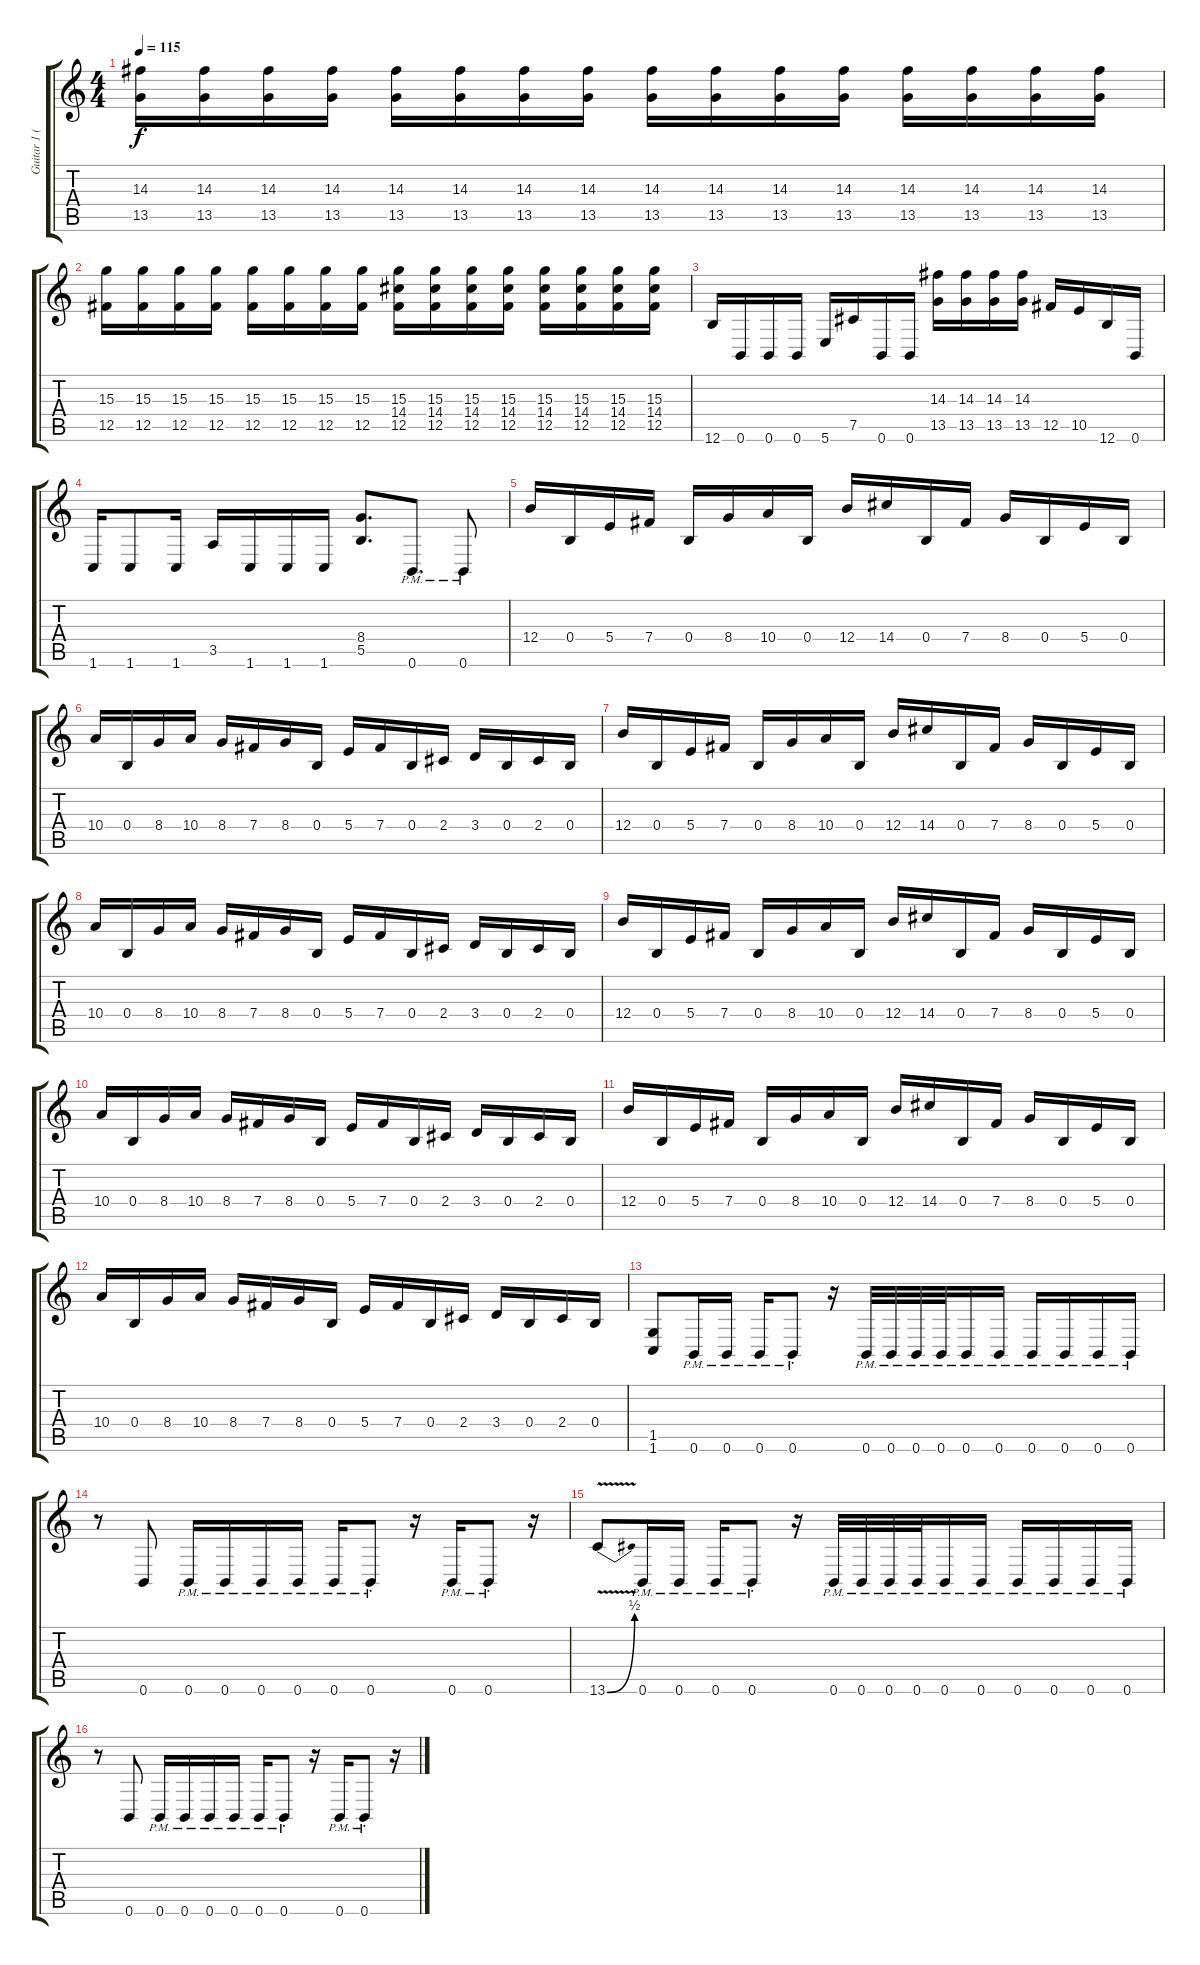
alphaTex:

\track ("Guitar 1 (Cran)" "Guitar 1 (") {instrument distortionguitar}
\staff {score tabs}
\tuning (Db4 Ab3 E3 B2 Gb2 B1) {hide}
\ts (4 4)
\tempo 115
\clef g2
\ks c
(14.3 13.5).16{dy f} (14.3 13.5).16 (14.3 13.5).16 (14.3 13.5).16 (14.3 13.5).16 (14.3 13.5).16 (14.3 13.5).16 (14.3 13.5).16 (14.3 13.5).16 (14.3 13.5).16 (14.3 13.5).16 (14.3 13.5).16 (14.3 13.5).16 (14.3 13.5).16 (14.3 13.5).16 (14.3 13.5).16 |
(15.3 12.5).16 (15.3 12.5).16 (15.3 12.5).16 (15.3 12.5).16 (15.3 12.5).16 (15.3 12.5).16 (15.3 12.5).16 (15.3 12.5).16 (15.3 14.4 12.5).16 (15.3 14.4 12.5).16 (15.3 14.4 12.5).16 (15.3 14.4 12.5).16 (15.3 14.4 12.5).16 (15.3 14.4 12.5).16 (15.3 14.4 12.5).16 (15.3 14.4 12.5).16 |
12.6.16 0.6.16 0.6.16 0.6.16 5.6.16 7.5.16 0.6.16 0.6.16 (14.3 13.5).16 (14.3 13.5).16 (14.3 13.5).16 (14.3 13.5).16 12.5.16 10.5.16 12.6.16 0.6.16 |
1.6.16 1.6.8 1.6.16 3.5.16 1.6.16 1.6.16 1.6.16 (8.4 5.5).8{d} 0.6{pm}.8{d} 0.6{pm}.8 |
12.4.16 0.4.16 5.4.16 7.4.16 0.4.16 8.4.16 10.4.16 0.4.16 12.4.16 14.4.16 0.4.16 7.4.16 8.4.16 0.4.16 5.4.16 0.4.16 |
10.4.16 0.4.16 8.4.16 10.4.16 8.4.16 7.4.16 8.4.16 0.4.16 5.4.16 7.4.16 0.4.16 2.4.16 3.4.16 0.4.16 2.4.16 0.4.16 |
12.4.16 0.4.16 5.4.16 7.4.16 0.4.16 8.4.16 10.4.16 0.4.16 12.4.16 14.4.16 0.4.16 7.4.16 8.4.16 0.4.16 5.4.16 0.4.16 |
10.4.16 0.4.16 8.4.16 10.4.16 8.4.16 7.4.16 8.4.16 0.4.16 5.4.16 7.4.16 0.4.16 2.4.16 3.4.16 0.4.16 2.4.16 0.4.16 |
12.4.16 0.4.16 5.4.16 7.4.16 0.4.16 8.4.16 10.4.16 0.4.16 12.4.16 14.4.16 0.4.16 7.4.16 8.4.16 0.4.16 5.4.16 0.4.16 |
10.4.16 0.4.16 8.4.16 10.4.16 8.4.16 7.4.16 8.4.16 0.4.16 5.4.16 7.4.16 0.4.16 2.4.16 3.4.16 0.4.16 2.4.16 0.4.16 |
12.4.16 0.4.16 5.4.16 7.4.16 0.4.16 8.4.16 10.4.16 0.4.16 12.4.16 14.4.16 0.4.16 7.4.16 8.4.16 0.4.16 5.4.16 0.4.16 |
10.4.16 0.4.16 8.4.16 10.4.16 8.4.16 7.4.16 8.4.16 0.4.16 5.4.16 7.4.16 0.4.16 2.4.16 3.4.16 0.4.16 2.4.16 0.4.16 |
(1.5 1.6).8{balance 0} 0.6{pm}.16 0.6{pm}.16 0.6{pm}.16 0.6{pm st}.8 r.16 0.6{pm}.32 0.6{pm}.32 0.6{pm}.32 0.6{pm}.32 0.6{pm}.16 0.6{pm}.16 0.6{pm}.16 0.6{pm}.16 0.6{pm}.16 0.6{pm}.16 |
r.8 0.6.8 0.6{pm}.16 0.6{pm}.16 0.6{pm}.16 0.6{pm}.16 0.6{pm}.16 0.6{pm st}.8 r.16 0.6{pm}.16 0.6{pm st}.8 r.16 |
13.6{be (bend 0 0 60 2) v}.8 0.6{pm}.16 0.6{pm}.16 0.6{pm}.16 0.6{pm st}.8 r.16 0.6{pm}.32 0.6{pm}.32 0.6{pm}.32 0.6{pm}.32 0.6{pm}.16 0.6{pm}.16 0.6{pm}.16 0.6{pm}.16 0.6{pm}.16 0.6{pm}.16 |
r.8 0.6.8 0.6{pm}.16 0.6{pm}.16 0.6{pm}.16 0.6{pm}.16 0.6{pm}.16 0.6{pm st}.8 r.16 0.6{pm}.16 0.6{pm st}.8 r.16
